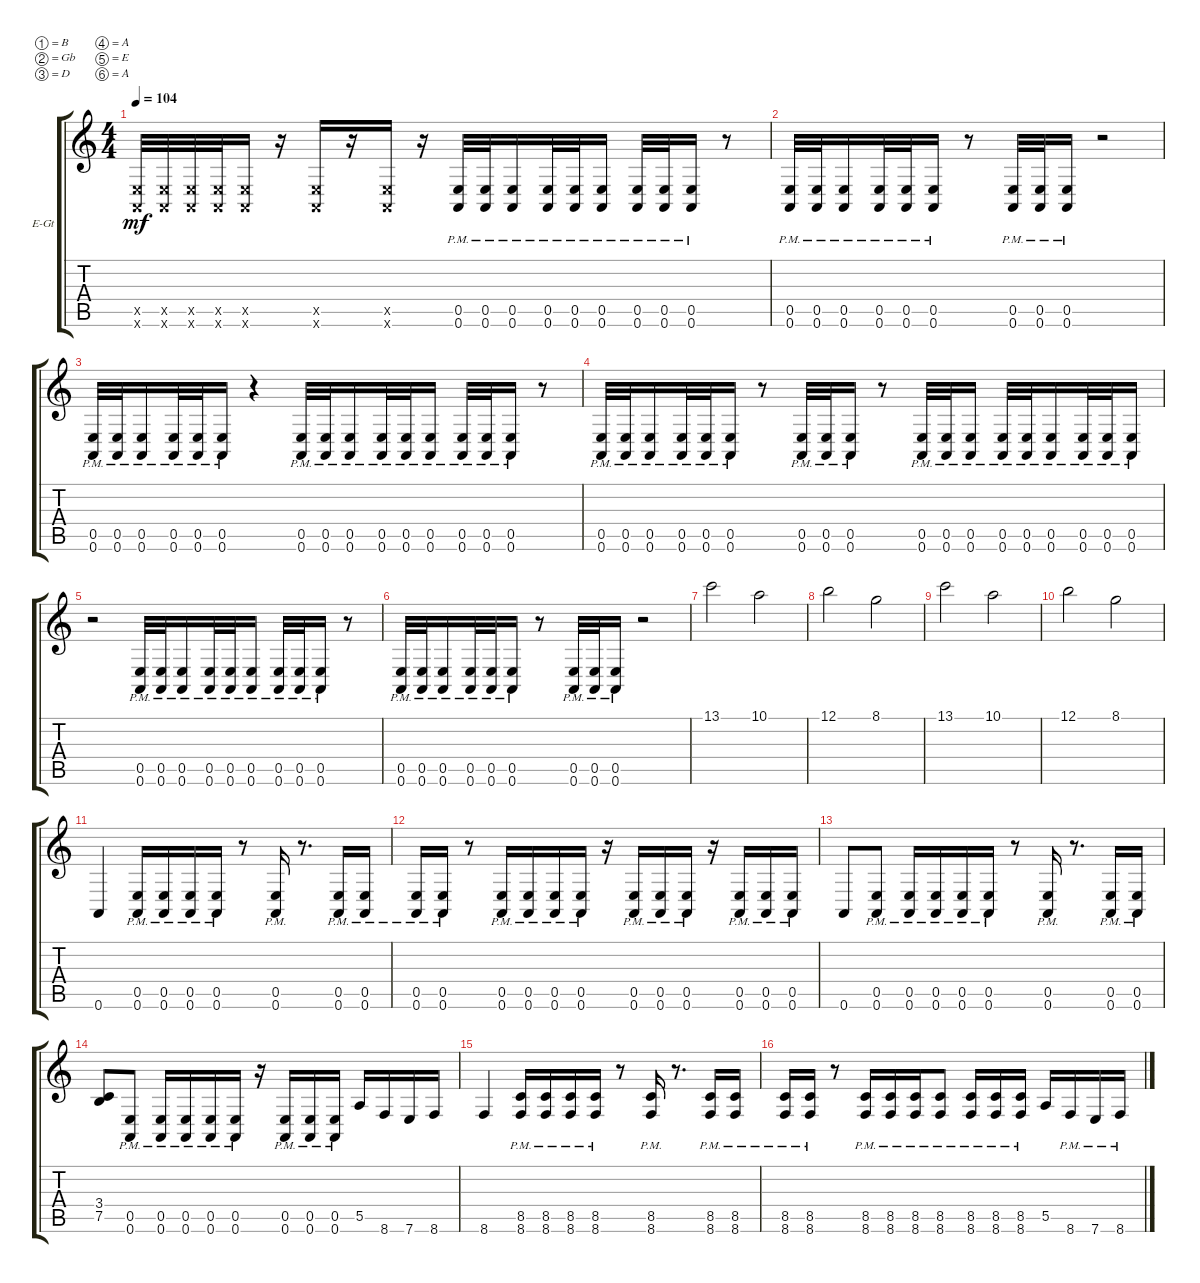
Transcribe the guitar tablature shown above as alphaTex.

\defaultSystemsLayout 4
\bracketExtendMode groupsimilarinstruments
\firstSystemTrackNameOrientation horizontal
\otherSystemsTrackNameOrientation horizontal
\track ("Ben Nairne - Left" "E-Gt") {instrument distortionguitar}
\staff {score tabs}
\tuning (B3 Gb3 D3 A2 E2 A1)
\ts (4 4)
\tempo 104
\clef g2
\ks c
(0.5{x} 0.6{x}).32{dy mf} (0.5{x} 0.6{x}).32 (0.5{x} 0.6{x}).32 (0.5{x} 0.6{x}).32 (0.5{x} 0.6{x}).16 r.16 (0.5{x} 0.6{x}).16 r.16 (0.5{x} 0.6{x}).16 r.16 (0.6{pm} 0.5{pm}).32 (0.6{pm} 0.5{pm}).32 (0.6{pm} 0.5{pm}).16 (0.6{pm} 0.5{pm}).32 (0.6{pm} 0.5{pm}).32 (0.6{pm} 0.5{pm}).16 (0.6{pm} 0.5{pm}).32 (0.6{pm} 0.5{pm}).32 (0.6{pm} 0.5{pm}).16 r.8 |
(0.6{pm} 0.5{pm}).32 (0.6{pm} 0.5{pm}).32 (0.6{pm} 0.5{pm}).16 (0.6{pm} 0.5{pm}).32 (0.6{pm} 0.5{pm}).32 (0.5{pm} 0.6{pm}).16 r.8 (0.6{pm} 0.5{pm}).32 (0.6{pm} 0.5{pm}).32 (0.6{pm} 0.5{pm}).16 r.2 |
(0.6{pm} 0.5{pm}).32 (0.6{pm} 0.5{pm}).32 (0.6{pm} 0.5{pm}).16 (0.6{pm} 0.5{pm}).32 (0.6{pm} 0.5{pm}).32 (0.6{pm} 0.5{pm}).16 r.4 (0.6{pm} 0.5{pm}).32 (0.6{pm} 0.5{pm}).32 (0.6{pm} 0.5{pm}).16 (0.6{pm} 0.5{pm}).32 (0.6{pm} 0.5{pm}).32 (0.6{pm} 0.5{pm}).16 (0.6{pm} 0.5{pm}).32 (0.6{pm} 0.5{pm}).32 (0.6{pm} 0.5{pm}).16 r.8 |
(0.6{pm} 0.5{pm}).32 (0.6{pm} 0.5{pm}).32 (0.6{pm} 0.5{pm}).16 (0.6{pm} 0.5{pm}).32 (0.6{pm} 0.5{pm}).32 (0.6{pm} 0.5{pm}).16 r.8 (0.6{pm} 0.5{pm}).32 (0.6{pm} 0.5{pm}).32 (0.6{pm} 0.5{pm}).16 r.8 (0.6{pm} 0.5{pm}).32 (0.6{pm} 0.5{pm}).32 (0.6{pm} 0.5{pm}).16 (0.6{pm} 0.5{pm}).32 (0.6{pm} 0.5{pm}).32 (0.6{pm} 0.5{pm}).16 (0.6{pm} 0.5{pm}).32 (0.6{pm} 0.5{pm}).32 (0.6{pm} 0.5{pm}).16 |
r.2 (0.6{pm} 0.5{pm}).32 (0.6{pm} 0.5{pm}).32 (0.6{pm} 0.5{pm}).16 (0.6{pm} 0.5{pm}).32 (0.6{pm} 0.5{pm}).32 (0.6{pm} 0.5{pm}).16 (0.6{pm} 0.5{pm}).32 (0.6{pm} 0.5{pm}).32 (0.6{pm} 0.5{pm}).16 r.8 |
(0.6{pm} 0.5{pm}).32 (0.6{pm} 0.5{pm}).32 (0.6{pm} 0.5{pm}).16 (0.6{pm} 0.5{pm}).32 (0.6{pm} 0.5{pm}).32 (0.5{pm} 0.6{pm}).16 r.8 (0.6{pm} 0.5{pm}).32 (0.6{pm} 0.5{pm}).32 (0.6{pm} 0.5{pm}).16 r.2 |
13.1.2 10.1.2 |
12.1.2 8.1.2 |
13.1.2 10.1.2 |
12.1.2 8.1.2 |
0.6.4 (0.6{pm} 0.5{pm}).16 (0.6{pm} 0.5{pm}).16 (0.6{pm} 0.5{pm}).16 (0.6{pm} 0.5{pm}).16 r.8 (0.6{pm} 0.5{pm}).16 r.8{d} (0.6{pm} 0.5{pm}).16 (0.5{pm} 0.6{pm}).16 |
(0.5{pm} 0.6{pm}).16 (0.6{pm} 0.5{pm}).16 r.8 (0.6{pm} 0.5{pm}).16 (0.6{pm} 0.5{pm}).16 (0.6{pm} 0.5{pm}).16 (0.6{pm} 0.5{pm}).16 r.16 (0.6{pm} 0.5{pm}).16 (0.6{pm} 0.5{pm}).16 (0.6{pm} 0.5{pm}).16 r.16 (0.6{pm} 0.5{pm}).16 (0.6{pm} 0.5{pm}).16 (0.6{pm} 0.5{pm}).16 |
0.6.8 (0.6{pm} 0.5{pm}).8 (0.6{pm} 0.5{pm}).16 (0.6{pm} 0.5{pm}).16 (0.6{pm} 0.5{pm}).16 (0.6{pm} 0.5{pm}).16 r.8 (0.6{pm} 0.5{pm}).16 r.8{d} (0.6{pm} 0.5{pm}).16 (0.6{pm} 0.5{pm}).16 |
(3.4 7.5).8 (0.6{pm} 0.5{pm}).8 (0.6{pm} 0.5{pm}).16 (0.6{pm} 0.5{pm}).16 (0.6{pm} 0.5{pm}).16 (0.6{pm} 0.5{pm}).16 r.16 (0.5{pm} 0.6{pm}).16 (0.6{pm} 0.5{pm}).16 (0.5{pm} 0.6{pm}).16 5.5.16 8.6.16 7.6.16 8.6.16 |
8.6.4 (8.6{pm} 8.5{pm}).16 (8.6{pm} 8.5{pm}).16 (8.6{pm} 8.5{pm}).16 (8.6{pm} 8.5{pm}).16 r.8 (8.6{pm} 8.5{pm}).16 r.8{d} (8.6{pm} 8.5{pm}).16 (8.5{pm} 8.6{pm}).16 |
(8.5{pm} 8.6{pm}).16 (8.6{pm} 8.5{pm}).16 r.8 (8.6{pm} 8.5{pm}).16 (8.6{pm} 8.5{pm}).16 (8.6{pm} 8.5{pm}).16 (8.6{pm} 8.5{pm}).8 (8.6{pm} 8.5{pm}).16 (8.6{pm} 8.5{pm}).16 (8.6{pm} 8.5{pm}).16 5.5.16 8.6{pm}.16 7.6{pm}.16 8.6{pm}.16
